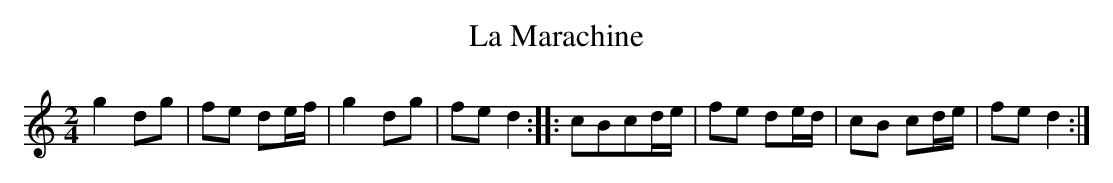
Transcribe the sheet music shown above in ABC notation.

X:1
T:La Marachine
L:1/8
M:2/4
K:C
g2dg|fe de/f/|g2dg|fed2:|:cBcd/e/|fe de/d/|cB cd/e/|fed2:|
